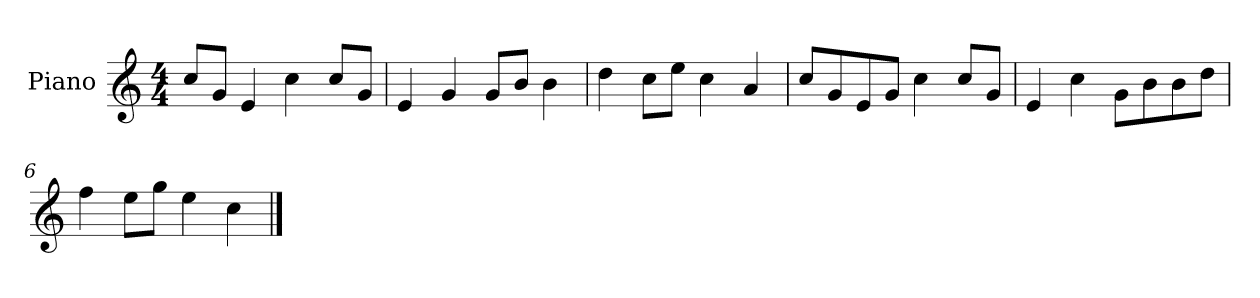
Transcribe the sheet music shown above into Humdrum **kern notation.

**kern
*part1
*staff1
*I"Piano
*I'P-no
*clefG2
*k[]
*M4/4
*MM90
=1
8cc/L
8g/J
4e/
4cc\
8cc/L
8g/J
=2
4e/
4g/
8g/L
8b/J
4b\
=3
4dd\
8cc\L
8ee\J
4cc\
4a/
=4
8cc/L
8g/
8e/
8g/J
4cc\
8cc/L
8g/J
=5
4e/
4cc\
8g\L
8b\
8b\
8dd\J
=6
4ff\
8ee\L
8gg\J
4ee\
4cc\
==
*-
